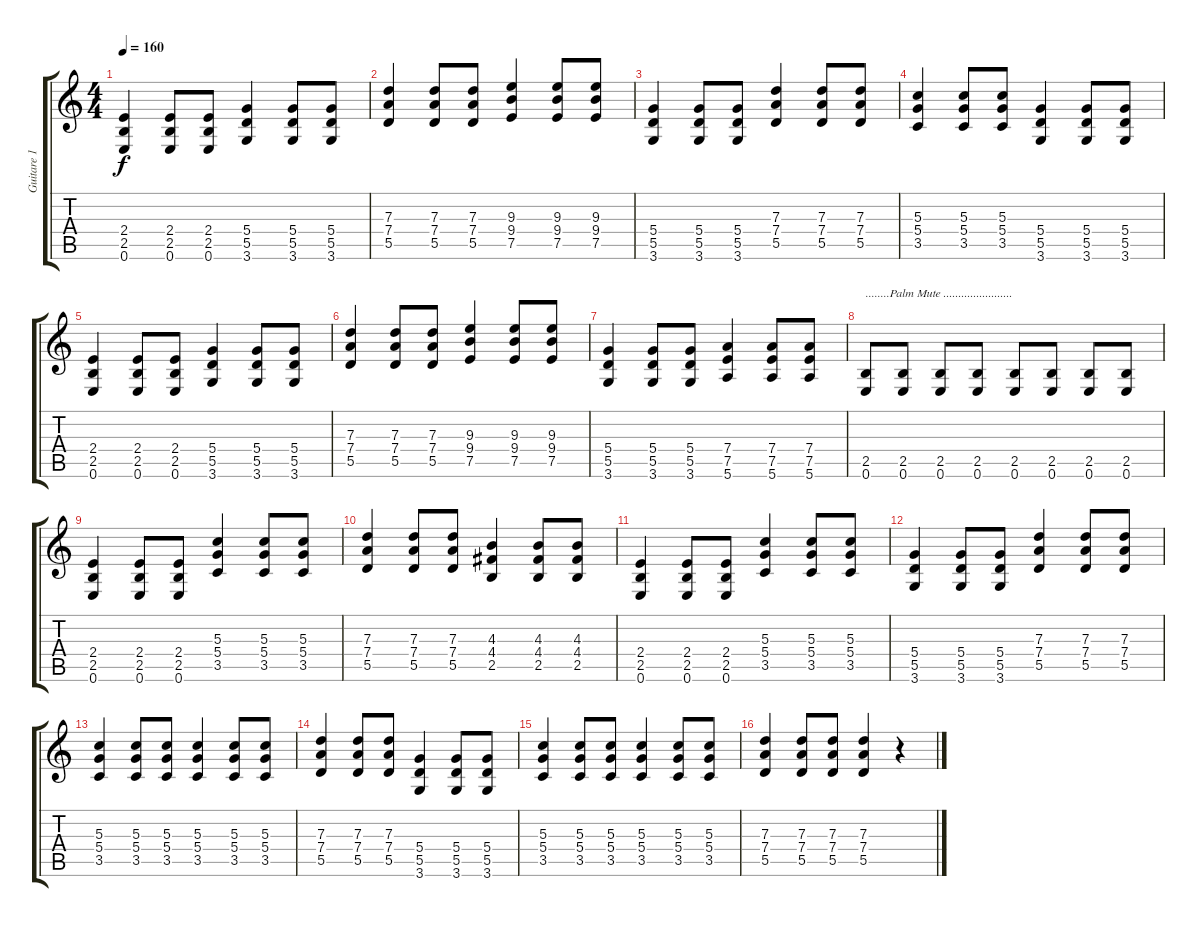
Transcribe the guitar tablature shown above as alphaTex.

\track ("Guitare 1" "Guitare 1") {instrument overdrivenguitar}
\staff {score tabs}
\tuning (E4 B3 G3 D3 A2 E2) {hide}
\ts (4 4)
\tempo 160
\clef g2
\ks c
(2.4 2.5 0.6).4{dy f} (2.4 2.5 0.6).8 (2.4 2.5 0.6).8 (5.4 5.5 3.6).4 (5.4 5.5 3.6).8 (5.4 5.5 3.6).8 |
(7.3 7.4 5.5).4 (7.3 7.4 5.5).8 (7.3 7.4 5.5).8 (9.3 9.4 7.5).4 (9.3 9.4 7.5).8 (9.3 9.4 7.5).8 |
(5.4 5.5 3.6).4 (5.4 5.5 3.6).8 (5.4 5.5 3.6).8 (7.3 7.4 5.5).4 (7.3 7.4 5.5).8 (7.3 7.4 5.5).8 |
(5.3 5.4 3.5).4 (5.3 5.4 3.5).8 (5.3 5.4 3.5).8 (5.4 5.5 3.6).4 (5.4 5.5 3.6).8 (5.4 5.5 3.6).8 |
(2.4 2.5 0.6).4 (2.4 2.5 0.6).8 (2.4 2.5 0.6).8 (5.4 5.5 3.6).4 (5.4 5.5 3.6).8 (5.4 5.5 3.6).8 |
(7.3 7.4 5.5).4 (7.3 7.4 5.5).8 (7.3 7.4 5.5).8 (9.3 9.4 7.5).4 (9.3 9.4 7.5).8 (9.3 9.4 7.5).8 |
(5.4 5.5 3.6).4 (5.4 5.5 3.6).8 (5.4 5.5 3.6).8 (7.4 7.5 5.6).4 (7.4 7.5 5.6).8 (7.4 7.5 5.6).8 |
(2.5 0.6).8{txt "........Palm Mute ......................."} (2.5 0.6).8 (2.5 0.6).8 (2.5 0.6).8 (2.5 0.6).8 (2.5 0.6).8 (2.5 0.6).8 (2.5 0.6).8 |
(2.4 2.5 0.6).4 (2.4 2.5 0.6).8 (2.4 2.5 0.6).8 (5.3 5.4 3.5).4 (5.3 5.4 3.5).8 (5.3 5.4 3.5).8 |
(7.3 7.4 5.5).4 (7.3 7.4 5.5).8 (7.3 7.4 5.5).8 (4.3 4.4 2.5).4 (4.3 4.4 2.5).8 (4.3 4.4 2.5).8 |
(2.4 2.5 0.6).4 (2.4 2.5 0.6).8 (2.4 2.5 0.6).8 (5.3 5.4 3.5).4 (5.3 5.4 3.5).8 (5.3 5.4 3.5).8 |
(5.4 5.5 3.6).4 (5.4 5.5 3.6).8 (5.4 5.5 3.6).8 (7.3 7.4 5.5).4 (7.3 7.4 5.5).8 (7.3 7.4 5.5).8 |
(5.3 5.4 3.5).4 (5.3 5.4 3.5).8 (5.3 5.4 3.5).8 (5.3 5.4 3.5).4 (5.3 5.4 3.5).8 (5.3 5.4 3.5).8 |
(7.3 7.4 5.5).4 (7.3 7.4 5.5).8 (7.3 7.4 5.5).8 (5.4 5.5 3.6).4 (5.4 5.5 3.6).8 (5.4 5.5 3.6).8 |
(5.3 5.4 3.5).4 (5.3 5.4 3.5).8 (5.3 5.4 3.5).8 (5.3 5.4 3.5).4 (5.3 5.4 3.5).8 (5.3 5.4 3.5).8 |
(7.3 7.4 5.5).4 (7.3 7.4 5.5).8 (7.3 7.4 5.5).8 (7.3 7.4 5.5).4 r.4
